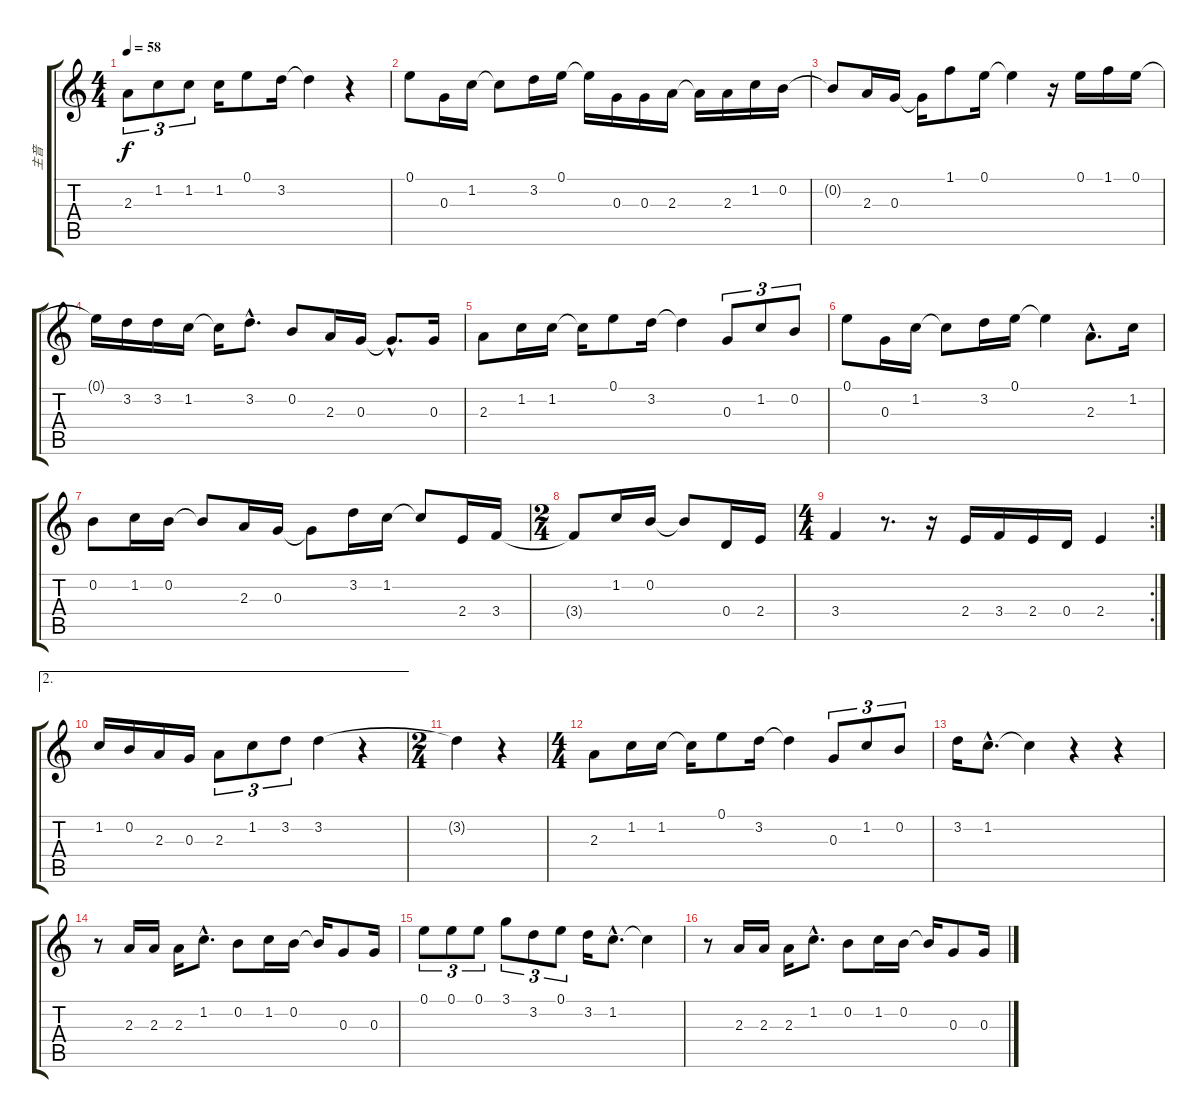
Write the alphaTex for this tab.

\track ("主音" "主音") {instrument acousticguitarsteel}
\staff {score tabs}
\tuning (E4 B3 G3 D3 A2 E2) {hide}
\ts (4 4)
\tempo 58
\clef g2
\ks c
2.3.8{tu (3 2) dy f} 1.2.8{tu (3 2)} 1.2.8{tu (3 2)} 1.2.16 0.1.8 3.2.16 3.2{t}.4 r.4 |
0.1.8 0.3.16 1.2.16 1.2{t}.8 3.2.16 0.1.16 0.1{t}.16 0.3.16 0.3.16 2.3.16 2.3{t}.16 2.3.16 1.2.16 0.2.16 |
0.2{t}.8 2.3.16 0.3.16 0.3{t}.16 1.1.8 0.1.16 0.1{t}.4 r.16 0.1.16 1.1.16 0.1.16 |
0.1{t}.16 3.2.16 3.2.16 1.2.16 1.2{t}.16 3.2{hac}.8{d} 0.2.8 2.3.16 0.3.16 0.3{hac t}.8{d} 0.3.16 |
2.3.8 1.2.16 1.2.16 1.2{t}.16 0.1.8 3.2.16 3.2{t}.4 0.3.8{tu (3 2)} 1.2.8{tu (3 2)} 0.2.8{tu (3 2)} |
0.1.8 0.3.16 1.2.16 1.2{t}.8 3.2.16 0.1.16 0.1{t}.4 2.3{hac}.8{d} 1.2.16 |
0.2.8 1.2.16 0.2.16 0.2{t}.8 2.3.16 0.3.16 0.3{t}.8 3.2.16 1.2.16 1.2{t}.8 2.4.16 3.4.16 |
\ts (2 4)
3.4{t}.8 1.2.16 0.2.16 0.2{t}.8 0.4.16 2.4.16 |
\rc 2
\ts (4 4)
3.4.4 r.8{d} r.16 2.4.16 3.4.16 2.4.16 0.4.16 2.4.4 |
\ae 2
1.2.16 0.2.16 2.3.16 0.3.16 2.3.8{tu (3 2)} 1.2.8{tu (3 2)} 3.2.8{tu (3 2)} 3.2.4 r.4 |
\ts (2 4)
3.2{t}.4 r.4 |
\ts (4 4)
2.3.8 1.2.16 1.2.16 1.2{t}.16 0.1.8 3.2.16 3.2{t}.4 0.3.8{tu (3 2)} 1.2.8{tu (3 2)} 0.2.8{tu (3 2)} |
3.2.16 1.2{hac}.8{d} 1.2{t}.4 r.4 r.4 |
r.8 2.3.16 2.3.16 2.3.16 1.2{hac}.8{d} 0.2.8 1.2.16 0.2.16 0.2{t}.16 0.3.8 0.3.16 |
0.1.8{tu (3 2)} 0.1.8{tu (3 2)} 0.1.8{tu (3 2)} 3.1.8{tu (3 2)} 3.2.8{tu (3 2)} 0.1.8{tu (3 2)} 3.2.16 1.2{hac}.8{d} 1.2{t}.4 |
r.8 2.3.16 2.3.16 2.3.16 1.2{hac}.8{d} 0.2.8 1.2.16 0.2.16 0.2{t}.16 0.3.8 0.3.16
